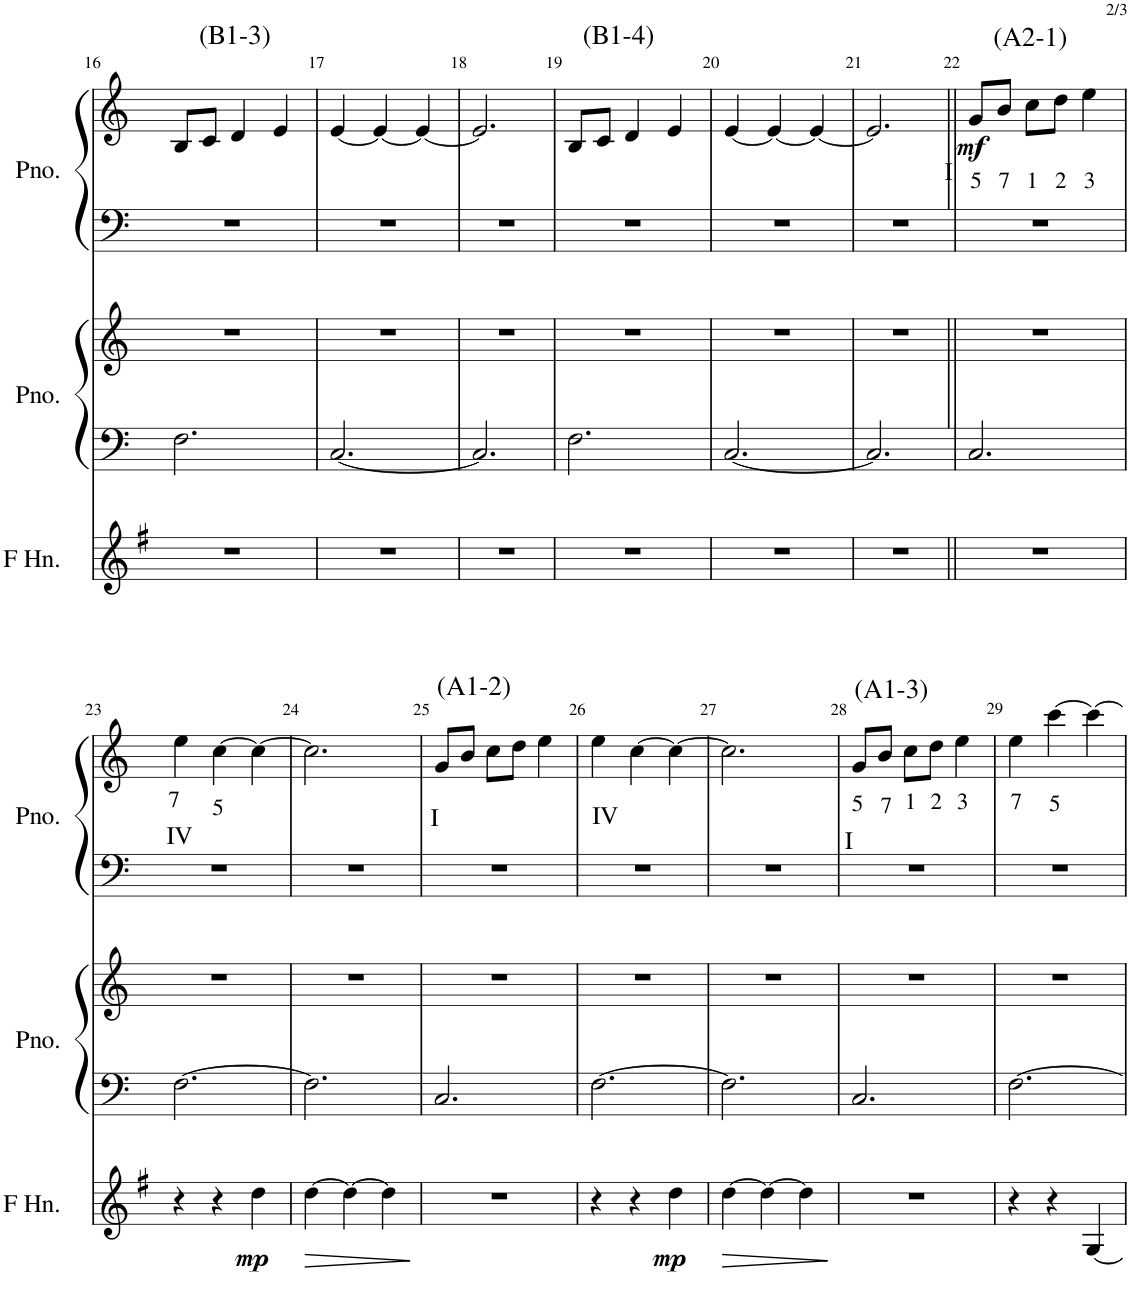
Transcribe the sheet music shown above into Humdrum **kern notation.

**kern	**dynam	**kern	**kern	**kern	**kern	**text	**dynam	**harte
*part3	*part3	*part2	*part2	*part1	*part1	*part1	*part1	*part1
*staff5	*staff5	*staff4	*staff3	*staff2	*staff1	*staff1	*staff1/2	*
*I"F ホルン	*	*I"ピアノ	*	*I"ピアノ	*	*	*	*
!!LO:PB:g=z
*clefG2	*	*clefF4	*clefG2	*clefF4	*clefG2	*	*	*
*Trd4c7	*	*	*	*	*	*	*	*
*k[f#]	*	*k[]	*k[]	*k[]	*k[]	*	*	*
*M3/4	*	*M3/4	*M3/4	*M3/4	*M3/4	*	*	*
=16	=16	=16	=16	=16	=16	=16	=16	=16
!	!	!	!	!	!LO:TX:a:t=(B1-3)	!	!	!
2.r	.	2.F\	2.r	2.r	8B/L	.	.	.
.	.	.	.	.	8c/J	.	.	.
.	.	.	.	.	4d/	.	.	.
.	.	.	.	.	4e/	.	.	.
=17	=17	=17	=17	=17	=17	=17	=17	=17
2.r	.	[2.C/	2.r	2.r	[4e/	.	.	.
.	.	.	.	.	4e/_	.	.	.
.	.	.	.	.	4e/_	.	.	.
=18	=18	=18	=18	=18	=18	=18	=18	=18
2.r	.	2.C/]	2.r	2.r	2.e/]	.	.	.
=19	=19	=19	=19	=19	=19	=19	=19	=19
!	!	!	!	!	!LO:TX:a:t=(B1-4)	!	!	!
2.r	.	2.F\	2.r	2.r	8B/L	.	.	.
.	.	.	.	.	8c/J	.	.	.
.	.	.	.	.	4d/	.	.	.
.	.	.	.	.	4e/	.	.	.
=20	=20	=20	=20	=20	=20	=20	=20	=20
2.r	.	[2.C/	2.r	2.r	[4e/	.	.	.
.	.	.	.	.	4e/_	.	.	.
.	.	.	.	.	4e/_	.	.	.
=21	=21	=21	=21	=21	=21	=21	=21	=21
2.r	.	2.C/]	2.r	2.r	2.e/]	.	.	.
=22||	=22||	=22||	=22||	=22||	=22||	=22||	=22||	=22||
!	!	!	!	!	!LO:TX:a:t=(A2-1)	!	!	!
!	!	!	!	!	!	!LO:LY:b	!LO:DY:b	!LO:H:kt=I
2.r	.	2.C/	2.r	2.r	8g/L	5	mf	N
!	!	!	!	!	!	!LO:LY:b	!	!
.	.	.	.	.	8b/J	7	.	.
!	!	!	!	!	!	!LO:LY:b	!	!
.	.	.	.	.	8cc\L	1	.	.
!	!	!	!	!	!	!LO:LY:b	!	!
.	.	.	.	.	8dd\J	2	.	.
!	!	!	!	!	!	!LO:LY:b	!	!
.	.	.	.	.	4ee\	3	.	.
!!LO:LB:g=z
=23	=23	=23	=23	=23	=23	=23	=23	=23
!	!	!	!	!	!	!LO:LY:b	!	!LO:H:kt=Ⅳ
4r	.	[2.F\	2.r	2.r	4ee\	7	.	N
!	!	!	!	!	!	!LO:LY:b	!	!
4r	.	.	.	.	[4cc\	5	.	.
!	!LO:DY:b	!	!	!	!	!	!	!
4dd\	mp	.	.	.	4cc\_	.	.	.
=24	=24	=24	=24	=24	=24	=24	=24	=24
!	!LO:HP:b	!	!	!	!	!	!	!
[4dd\	>	2.F\]	2.r	2.r	2.cc\]	.	.	.
4dd\_	.	.	.	.	.	.	.	.
4dd\]	.	.	.	.	.	.	.	.
.	]	.	.	.	.	.	.	.
=25	=25	=25	=25	=25	=25	=25	=25	=25
!	!	!	!	!	!LO:TX:a:t=(A1-2)	!	!	!LO:H:kt=I
2.r	.	2.C/	2.r	2.r	8g/L	.	.	N
.	.	.	.	.	8b/J	.	.	.
.	.	.	.	.	8cc\L	.	.	.
.	.	.	.	.	8dd\J	.	.	.
.	.	.	.	.	4ee\	.	.	.
=26	=26	=26	=26	=26	=26	=26	=26	=26
!	!	!	!	!	!	!	!	!LO:H:kt=Ⅳ
4r	.	[2.F\	2.r	2.r	4ee\	.	.	N
4r	.	.	.	.	[4cc\	.	.	.
!	!LO:DY:b	!	!	!	!	!	!	!
4dd\	mp	.	.	.	4cc\_	.	.	.
=27	=27	=27	=27	=27	=27	=27	=27	=27
!	!LO:HP:b	!	!	!	!	!	!	!
[4dd\	>	2.F\]	2.r	2.r	2.cc\]	.	.	.
4dd\_	.	.	.	.	.	.	.	.
4dd\]	.	.	.	.	.	.	.	.
.	]	.	.	.	.	.	.	.
=28	=28	=28	=28	=28	=28	=28	=28	=28
!	!	!	!	!	!LO:TX:a:t=(A1-3)	!	!	!
!	!	!	!	!	!	!LO:LY:b	!	!LO:H:kt=I
2.r	.	2.C/	2.r	2.r	8g/L	5	.	N
!	!	!	!	!	!	!LO:LY:b	!	!
.	.	.	.	.	8b/J	7	.	.
!	!	!	!	!	!	!LO:LY:b	!	!
.	.	.	.	.	8cc\L	1	.	.
!	!	!	!	!	!	!LO:LY:b	!	!
.	.	.	.	.	8dd\J	2	.	.
!	!	!	!	!	!	!LO:LY:b	!	!
.	.	.	.	.	4ee\	3	.	.
=29	=29	=29	=29	=29	=29	=29	=29	=29
!	!	!	!	!	!	!LO:LY:b	!	!
4r	.	[2.F\	2.r	2.r	4ee\	7	.	.
!	!	!	!	!	!	!LO:LY:b	!	!
4r	.	.	.	.	[4ccc\	5	.	.
[4G/	.	.	.	.	4ccc\_	.	.	.
=	=	=	=	=	=	=	=	=
*-	*-	*-	*-	*-	*-	*-	*-	*-
